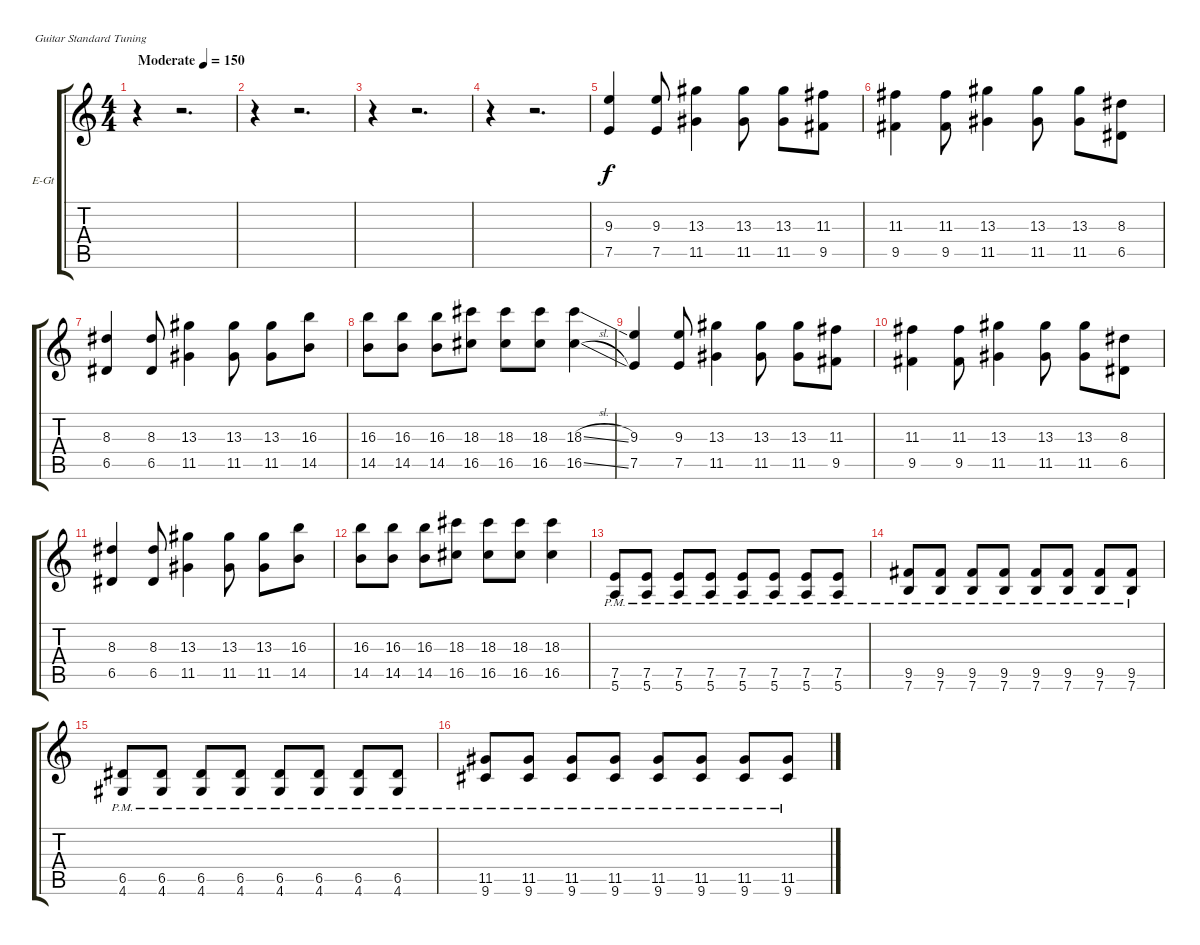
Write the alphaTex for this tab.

\bracketExtendMode groupsimilarinstruments
\firstSystemTrackNameOrientation horizontal
\otherSystemsTrackNameOrientation horizontal
\track ("Äîðîæêà 2" "E-Gt") {instrument overdrivenguitar}
\staff {score tabs}
\tuning (E4 B3 G3 D3 A2 E2)
\ts (4 4)
\beaming (8 2 2 2 2)
\tempo (150 "Moderate")
\clef g2
\ks c
r.4{dy f instrument overdrivenguitar} r.2{d} |
r.4 r.2{d} |
r.4 r.2{d} |
r.4 r.2{d} |
(9.3 7.5).4 (9.3 7.5).8 (13.3 11.5).4 (13.3 11.5).8 (13.3 11.5).8 (11.3 9.5).8 |
(11.3 9.5).4 (11.3 9.5).8 (13.3 11.5).4 (13.3 11.5).8 (13.3 11.5).8 (8.3 6.5).8 |
(8.3 6.5).4 (8.3 6.5).8 (13.3 11.5).4 (13.3 11.5).8 (13.3 11.5).8 (16.3 14.5).8 |
(16.3 14.5).8 (16.3 14.5).8 (16.3 14.5).8 (18.3 16.5).8 (18.3 16.5).8 (18.3 16.5).8 (18.3{sl} 16.5{sl}).4 |
(9.3 7.5).4 (9.3 7.5).8 (13.3 11.5).4 (13.3 11.5).8 (13.3 11.5).8 (11.3 9.5).8 |
(11.3 9.5).4 (11.3 9.5).8 (13.3 11.5).4 (13.3 11.5).8 (13.3 11.5).8 (8.3 6.5).8 |
(8.3 6.5).4 (8.3 6.5).8 (13.3 11.5).4 (13.3 11.5).8 (13.3 11.5).8 (16.3 14.5).8 |
(16.3 14.5).8 (16.3 14.5).8 (16.3 14.5).8 (18.3 16.5).8 (18.3 16.5).8 (18.3 16.5).8 (18.3 16.5).4 |
(5.6{pm} 7.5{pm}).8 (5.6{pm} 7.5{pm}).8 (5.6{pm} 7.5{pm}).8 (5.6{pm} 7.5{pm}).8 (5.6{pm} 7.5{pm}).8 (5.6{pm} 7.5{pm}).8 (5.6{pm} 7.5{pm}).8 (5.6{pm} 7.5{pm}).8 |
(7.6{pm} 9.5{pm}).8 (7.6{pm} 9.5{pm}).8 (7.6{pm} 9.5{pm}).8 (7.6{pm} 9.5{pm}).8 (7.6{pm} 9.5{pm}).8 (7.6{pm} 9.5{pm}).8 (7.6{pm} 9.5{pm}).8 (7.6{pm} 9.5{pm}).8 |
(4.6{pm} 6.5{pm}).8 (4.6{pm} 6.5{pm}).8 (4.6{pm} 6.5{pm}).8 (4.6{pm} 6.5{pm}).8 (4.6{pm} 6.5{pm}).8 (4.6{pm} 6.5{pm}).8 (4.6{pm} 6.5{pm}).8 (4.6{pm} 6.5{pm}).8 |
(9.6{pm} 11.5{pm}).8 (9.6{pm} 11.5{pm}).8 (9.6{pm} 11.5{pm}).8 (9.6{pm} 11.5{pm}).8 (9.6{pm} 11.5{pm}).8 (9.6{pm} 11.5{pm}).8 (9.6{pm} 11.5{pm}).8 (9.6{pm} 11.5{pm}).8
